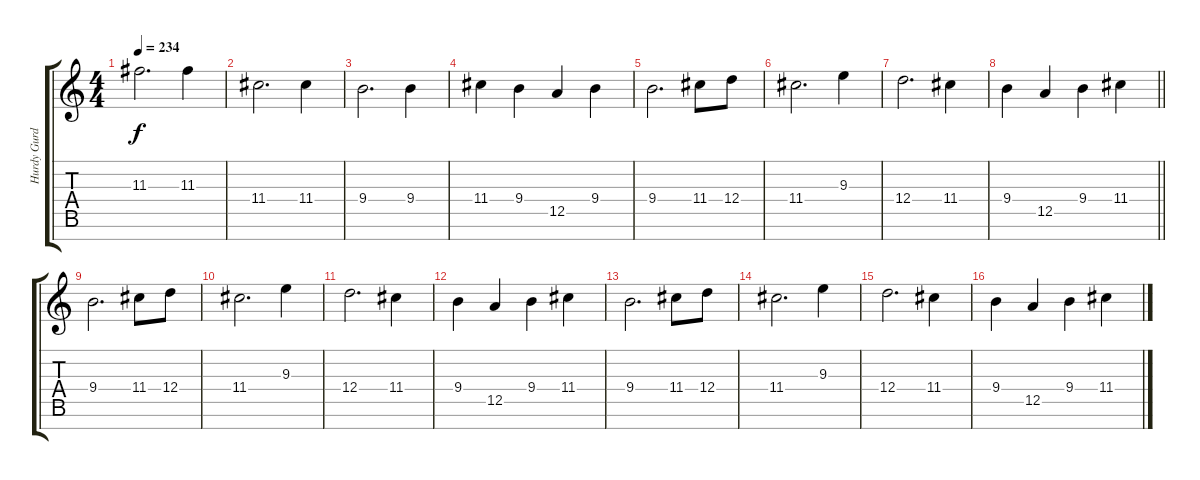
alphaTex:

\track ("Hurdy Gurdy" "Hurdy Gurd") {instrument contrabass}
\staff {score tabs}
\tuning (E4 B3 G3 D3 A2 E2 B1) {hide}
\ts (4 4)
\tempo 234
\clef g2
\ks c
11.3.2{d dy f} 11.3.4 |
11.4.2{d} 11.4.4 |
9.4.2{d} 9.4.4 |
11.4.4 9.4.4 12.5.4 9.4.4 |
9.4.2{d} 11.4.8 12.4.8 |
11.4.2{d} 9.3.4 |
12.4.2{d} 11.4.4 |
\barLineRight lightlight
9.4.4 12.5.4 9.4.4 11.4.4 |
9.4.2{d volume 8 balance 8} 11.4.8 12.4.8 |
11.4.2{d} 9.3.4 |
12.4.2{d} 11.4.4 |
9.4.4 12.5.4 9.4.4 11.4.4 |
9.4.2{d} 11.4.8 12.4.8 |
11.4.2{d} 9.3.4 |
12.4.2{d} 11.4.4 |
9.4.4 12.5.4 9.4.4 11.4.4
